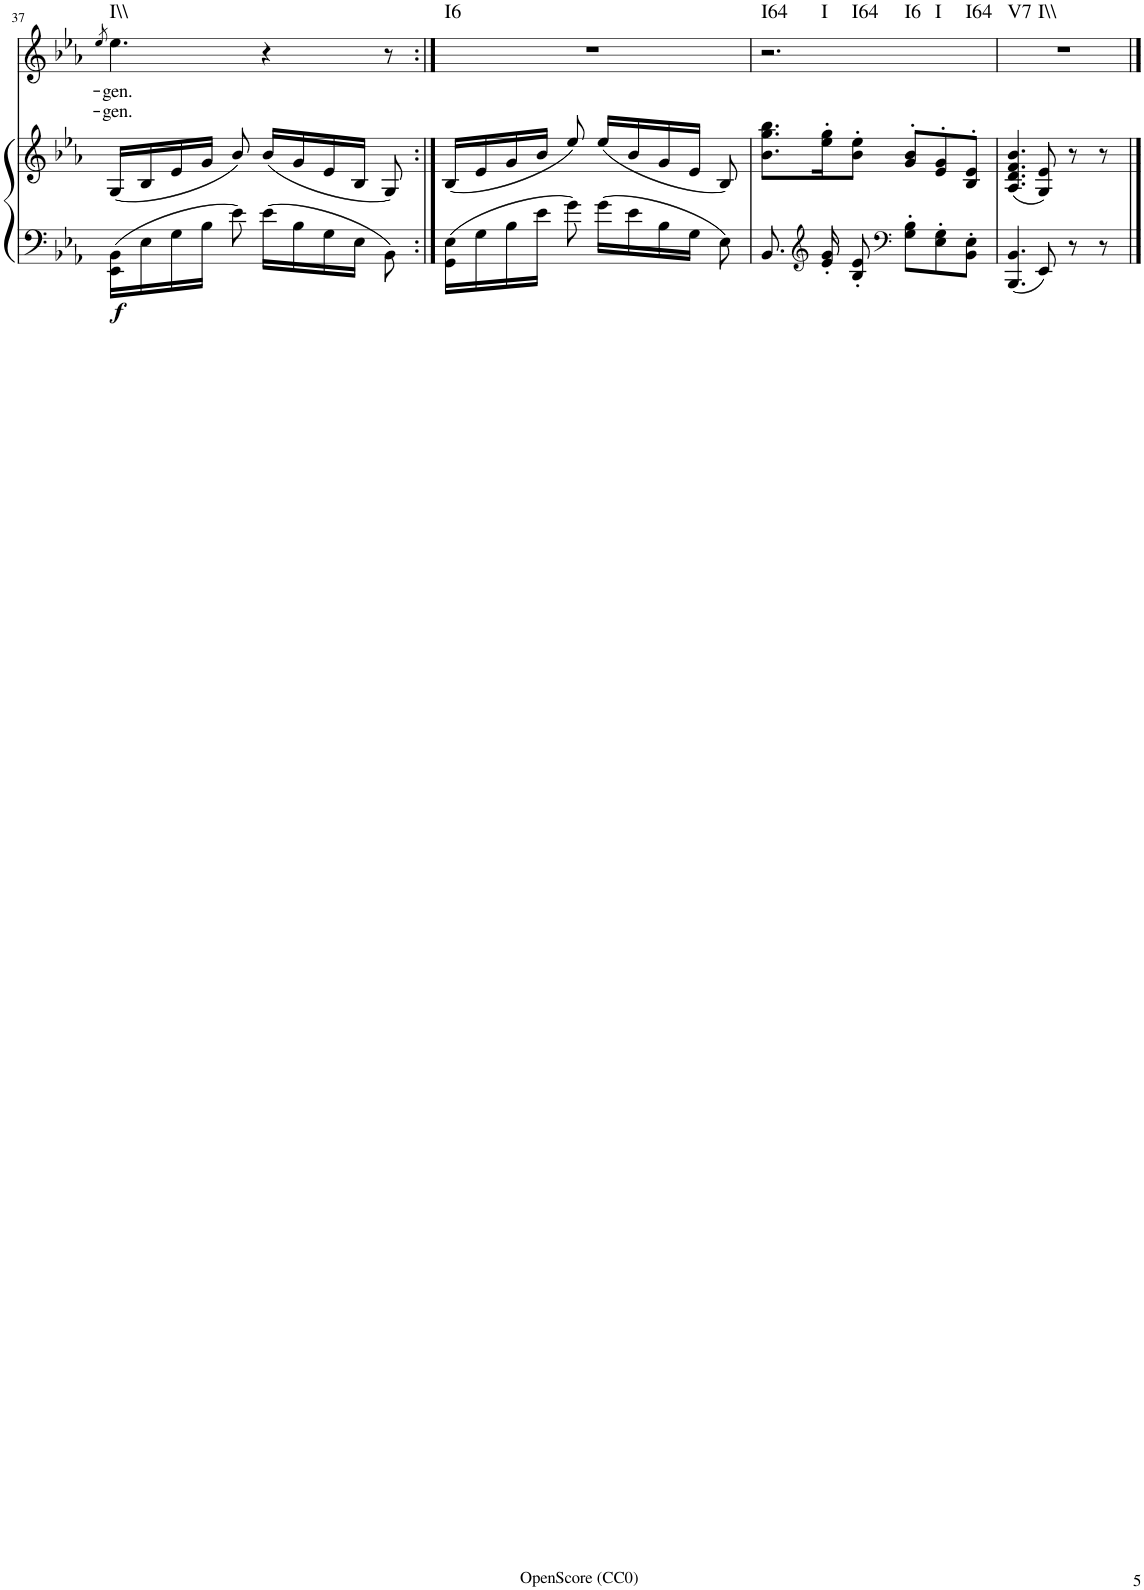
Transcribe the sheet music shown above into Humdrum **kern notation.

**kern	**kern	**dynam	**kern	**text	**text	**harte
*part2	*part2	*part2	*part1	*part1	*part1	*part1
*staff3	*staff2	*staff2/3	*staff1	*staff1	*staff1	*
*I"Piano	*	*	*I"Voice	*	*	*
*I'Pno	*	*	*	*	*	*
!!LO:PB:g=z
*clefF4	*clefG2	*	*clefG2	*	*	*
*k[b-e-a-]	*k[b-e-a-]	*	*k[b-e-a-]	*	*	*
*M6/8	*M6/8	*	*M6/8	*	*	*
=37	=37	=37	=37	=37	=37	=37
.	.	.	8qee-/	.	.	.
!	!	!LO:DY:b=2	!	!LO:LY:b	!LO:LY:b	!LO:H:kt=I\\
16EE-\ 16BB-\LL	(16G/LL	f	4.ee-\	-gen.	-gen.	N
16E-\	16B-/	.	.	.	.	.
16G\	16e-/	.	.	.	.	.
16B-\JJ	16g/JJ	.	.	.	.	.
8e-\	8b-/)	.	.	.	.	.
16e-\LL	(16b-/LL	.	4r	.	.	.
16B-\	16g/	.	.	.	.	.
16G\	16e-/	.	.	.	.	.
16E-\JJ	16B-/JJ	.	.	.	.	.
8BB-\	8G/)	.	8r	.	.	.
=38:|!	=38:|!	=38:|!	=38:|!	=38:|!	=38:|!	=38:|!
!	!	!	!	!	!	!LO:H:kt=I6
16GG\ 16E-\LL	(16B-/LL	.	2.r	.	.	N
16G\	16e-/	.	.	.	.	.
16B-\	16g/	.	.	.	.	.
16e-\JJ	16b-/JJ	.	.	.	.	.
8g\	8ee-/)	.	.	.	.	.
16g\LL	(16ee-/LL	.	.	.	.	.
16e-\	16b-/	.	.	.	.	.
16B-\	16g/	.	.	.	.	.
16G\JJ	16e-/JJ	.	.	.	.	.
8E-\	8B-/)	.	.	.	.	.
=39	=39	=39	=39	=39	=39	=39
!	!	!	!	!	!	!LO:H:n=1:kt=I64
!	!	!	!	!	!	!LO:H:n=2:kt=I
!	!	!	!	!	!	!LO:H:n=3:kt=I64
!	!	!	!	!	!	!LO:H:n=4:kt=I6
!	!	!	!	!	!	!LO:H:n=5:kt=I
!	!	!	!	!	!	!LO:H:n=6:kt=I64
8.BB-/	8.b-\ 8.gg\ 8.bb-\L	.	2.r	.	.	N N N N N N
*clefG2	*	*	*	*	*	*
16e-/' 16g/'	16ee-\'> 16gg\'>K	.	.	.	.	.
8B-/'< 8e-/'<	8b-\'> 8ee-\'>J	.	.	.	.	.
*clefF4	*	*	*	*	*	*
8G\' 8B-\'L	8g/'> 8b-/'>L	.	.	.	.	.
8E-\' 8G\'	8e-/'> 8g/'>	.	.	.	.	.
8BB-\' 8E-\'J	8B-/'> 8e-/'>J	.	.	.	.	.
=40	=40	=40	=40	=40	=40	=40
!	!	!	!	!	!	!LO:H:n=1:kt=V7
!	!	!	!	!	!	!LO:H:n=2:kt=I\\
4.BBB-/ 4.BB-/	(4.A-/ 4.d/ 4.f/ 4.b-/	.	2.r	.	.	N N
8EE-/	8G/ 8e-/)	.	.	.	.	.
8r	8r	.	.	.	.	.
8r	8r	.	.	.	.	.
==	==	==	==	==	==	==
*-	*-	*-	*-	*-	*-	*-
